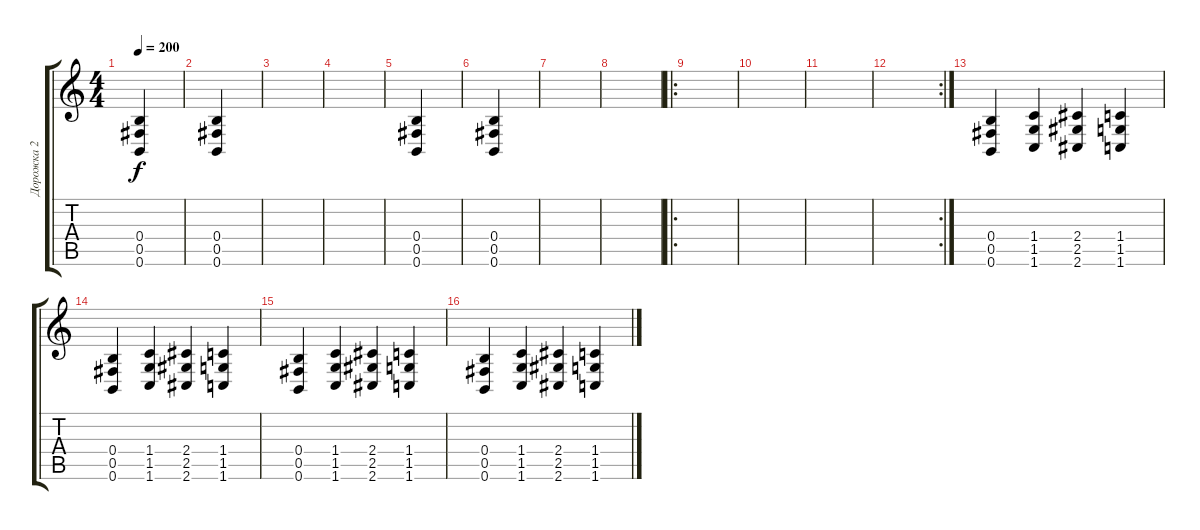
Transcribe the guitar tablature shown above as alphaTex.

\track ("Дорожка 2" "Дорожка 2") {instrument distortionguitar}
\staff {score tabs}
\tuning (Db4 Ab3 E3 B2 Gb2 B1) {hide}
\ts (4 4)
\tempo 200
\clef g2
\ks c
(0.4 0.5 0.6).4{dy f} |
(0.4 0.5 0.6).4 |
|
|
(0.4 0.5 0.6).4 |
(0.4 0.5 0.6).4 |
|
|
\ro
|
|
|
\rc 2
|
(0.4 0.5 0.6).4 (1.4 1.5 1.6).4 (2.4 2.5 2.6).4 (1.4 1.5 1.6).4 |
(0.4 0.5 0.6).4 (1.4 1.5 1.6).4 (2.4 2.5 2.6).4 (1.4 1.5 1.6).4 |
(0.4 0.5 0.6).4 (1.4 1.5 1.6).4 (2.4 2.5 2.6).4 (1.4 1.5 1.6).4 |
(0.4 0.5 0.6).4 (1.4 1.5 1.6).4 (2.4 2.5 2.6).4 (1.4 1.5 1.6).4
